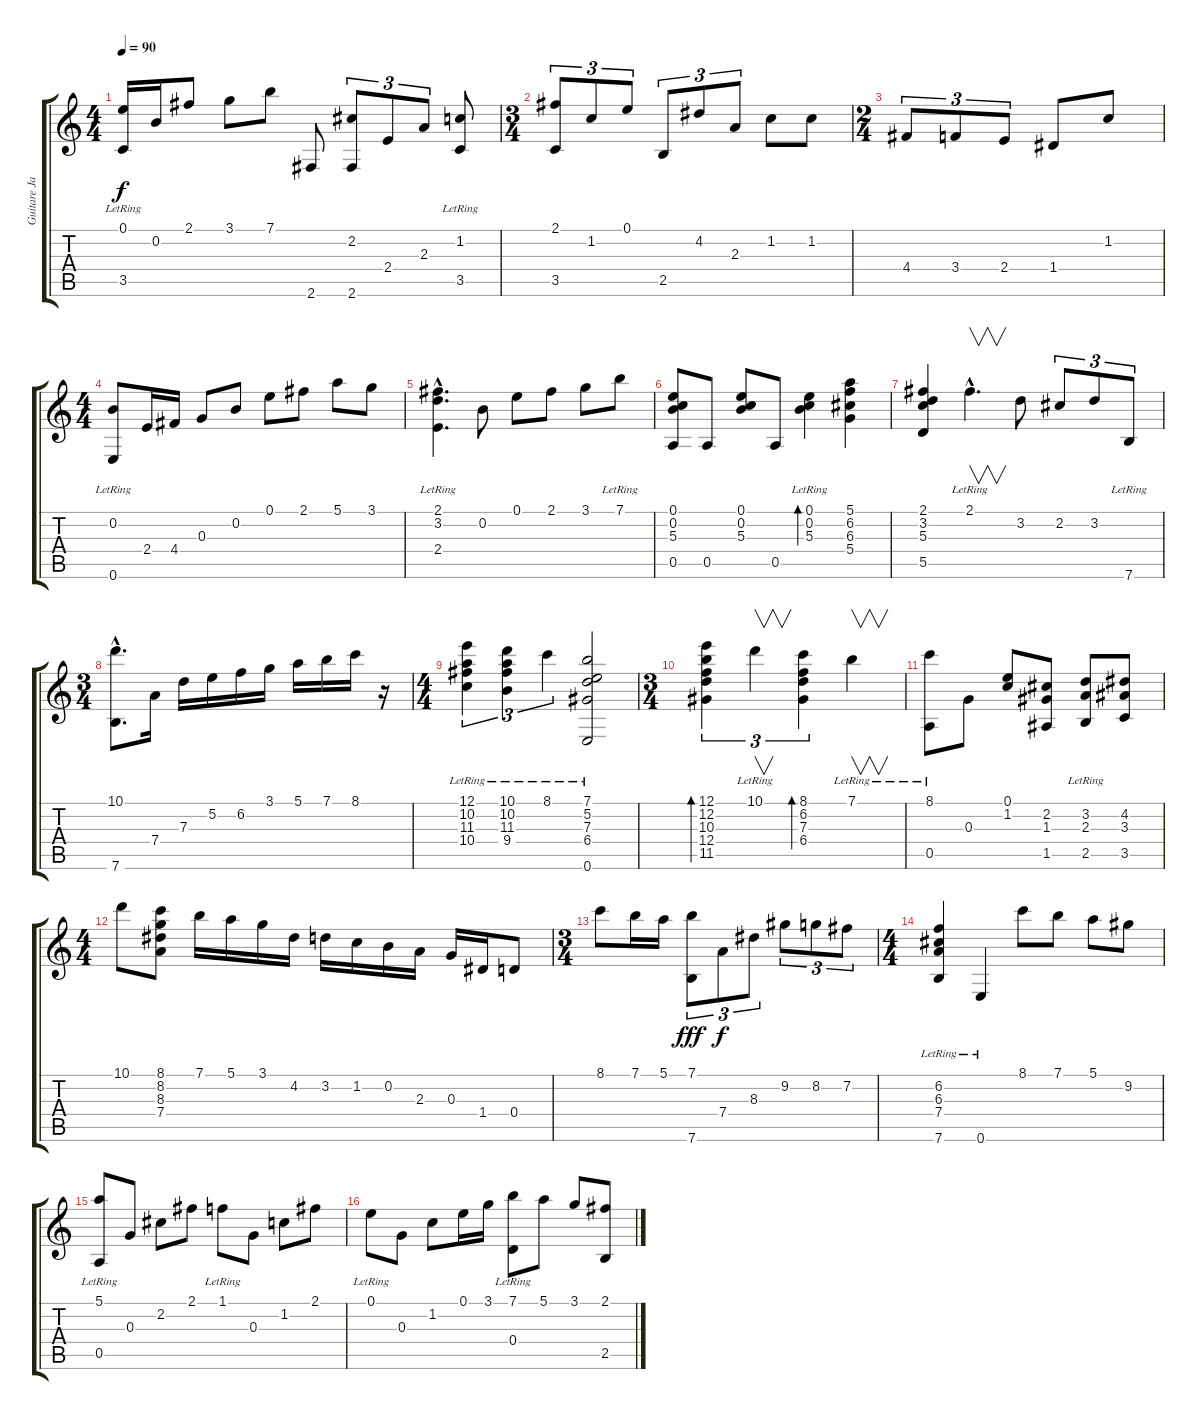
\track ("Guitare Jazz" "Guitare Ja") {instrument electricguitarjazz}
\staff {score tabs}
\tuning (E4 B3 G3 D3 A2 E2) {hide}
\ts (4 4)
\tempo 90
\clef g2
\ks c
(0.1 3.5{lr}).16{dy f} 0.2.16 2.1.8 3.1.8 7.1.8 2.6.8 (2.2 2.6).8{tu (3 2)} 2.4.8{tu (3 2)} 2.3.8{tu (3 2)} (1.2 3.5{lr}).8 |
\ts (3 4)
(2.1 3.5).8{tu (3 2)} 1.2.8{tu (3 2)} 0.1.8{tu (3 2)} 2.5.8{tu (3 2)} 4.2.8{tu (3 2)} 2.3.8{tu (3 2)} 1.2.8 1.2.8 |
\ts (2 4)
4.4.8{tu (3 2)} 3.4.8{tu (3 2)} 2.4.8{tu (3 2)} 1.4.8 1.2.8 |
\ts (4 4)
(0.2{lr} 0.6{lr}).8 2.4.16 4.4.16 0.3.8 0.2.8 0.1.8 2.1.8 5.1.8 3.1.8 |
(2.1{hac lr} 3.2{hac lr} 2.4{hac lr}).4{d} 0.2.8 0.1.8 2.1.8 3.1.8 7.1{lr}.8 |
(0.1 0.2 5.3 0.5).8 0.5.8 (0.1 0.2 5.3).8 0.5.8 (0.1 0.2 5.3{lr}).4{bd 240} (5.1 6.2 6.3 5.4).4 |
(2.1 3.2 5.3 5.5).4 2.1{hac lr}.4{v d} 3.2.8 2.2.8{tu (3 2)} 3.2.8{tu (3 2)} 7.6{lr}.8{tu (3 2)} |
\ts (3 4)
(10.1{hac} 7.6{hac}).8{d} 7.4.16 7.3.16 5.2.16 6.2.16 3.1.16 5.1.16 7.1.16 8.1.16 r.16 |
\ts (4 4)
(12.1{lr} 10.2 11.3 10.4{lr}).4{tu (3 2)} (10.1{lr} 10.2 11.3 9.4{lr}).4{tu (3 2)} 8.1{lr}.4{tu (3 2)} (7.1 5.2 7.3 6.4 0.6{lr}).2 |
\ts (3 4)
(12.1 12.2 10.3 12.4 11.5).4{tu (3 2) bd 240} 10.1{lr}.4{v tu (3 2)} (8.1 6.2 7.3 6.4).4{tu (3 2) bd 240} 7.1{lr}.4{v} |
(8.1{lr} 0.5{lr}).8 0.3.8 (0.1 1.2).8 (2.2 1.3 1.5).8 (3.2 2.3 2.5{lr}).8 (4.2 3.3 3.5).8 |
\ts (4 4)
10.1.8 (8.1 8.2 8.3 7.4).8 7.1.16 5.1.16 3.1.16 4.2.16 3.2.16 1.2.16 0.2.16 2.3.16 0.3.16 1.4.16 0.4.8 |
\ts (3 4)
8.1.8 7.1.16 5.1.16 (7.1 7.6).8{tu (3 2) dy fff} 7.4.8{tu (3 2) dy f} 8.3.8{tu (3 2)} 9.2.8{tu (3 2)} 8.2.8{tu (3 2)} 7.2.8{tu (3 2)} |
\ts (4 4)
(6.2 6.3 7.4 7.6{lr}).4 0.6{lr}.4 8.1.8 7.1.8 5.1.8 9.2.8 |
(5.1{lr} 0.5{lr}).8 0.3.8 2.2.8 2.1.8 1.1{lr}.8 0.3.8 1.2.8 2.1.8 |
0.1{lr}.8 0.3.8 1.2.8 0.1.16 3.1.16 (7.1 0.4{lr}).8 5.1.8 3.1.8 (2.1 2.5).8
